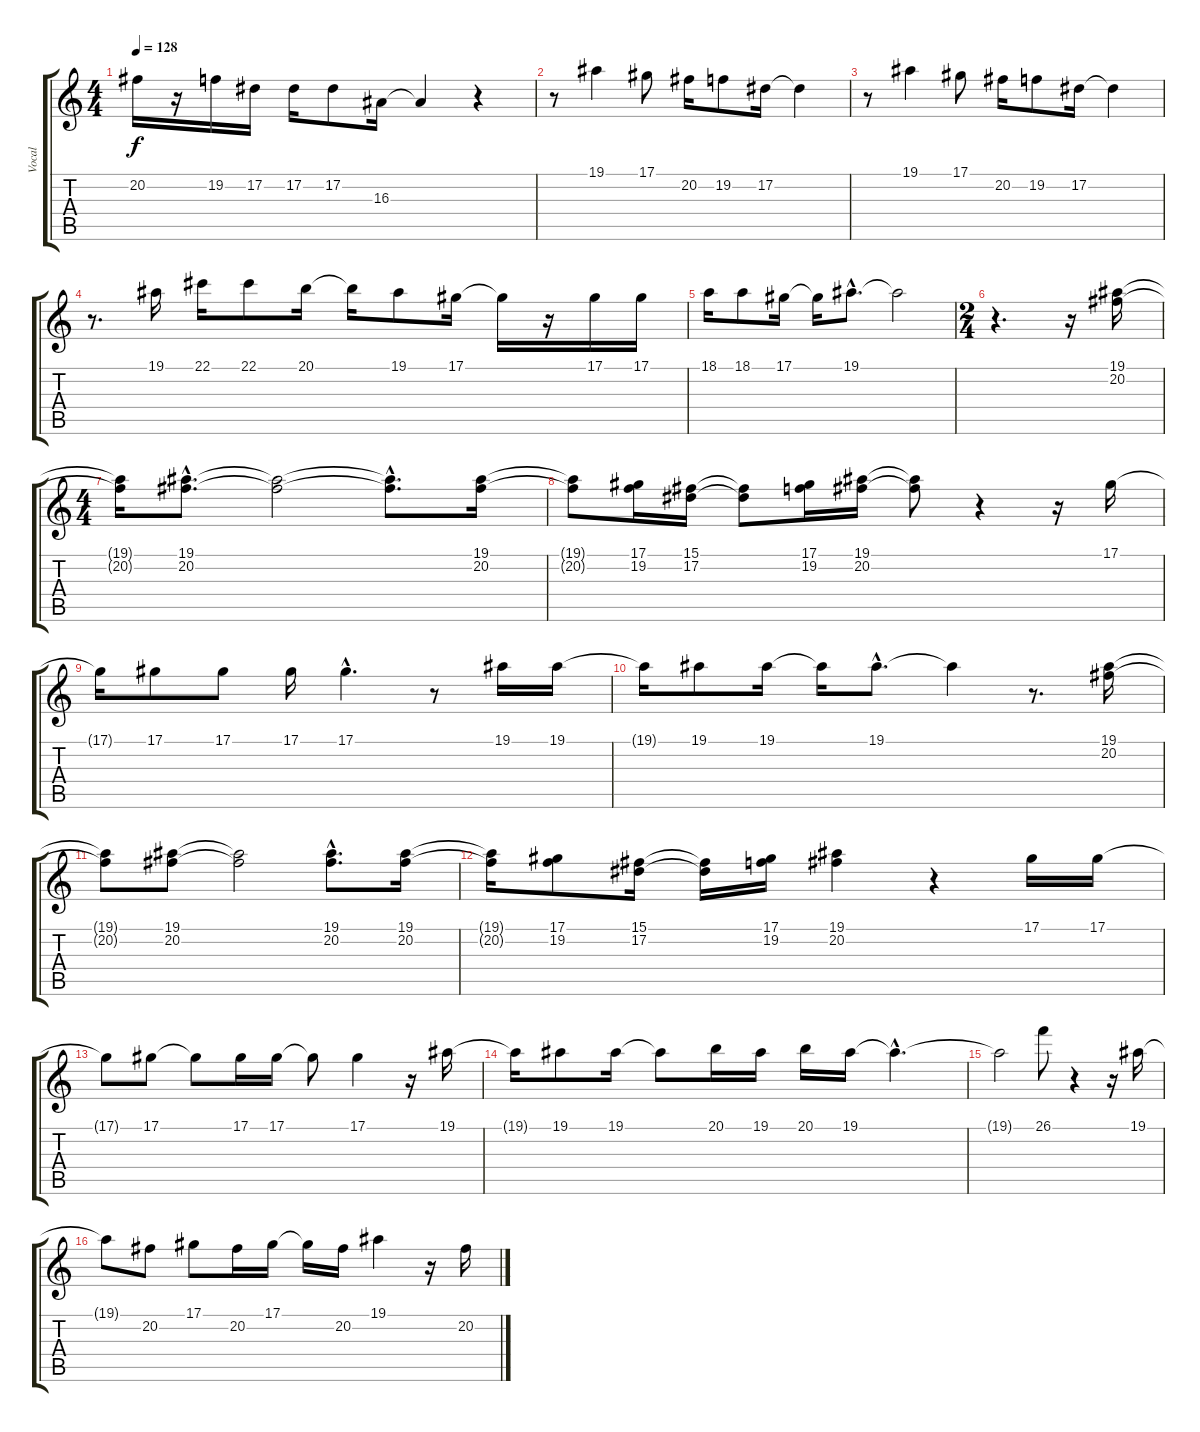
\track ("Vocal" "Vocal") {instrument flute}
\staff {score tabs}
\tuning (Eb4 Bb3 Gb3 Db3 Ab2 Eb2) {hide}
\ts (4 4)
\tempo 128
\clef g2
\ks c
20.2.16{dy f} r.16 19.2.16 17.2.16 17.2.16 17.2.8 16.3.16 16.3{t}.4 r.4 |
r.8 19.1.4 17.1.8 20.2.16 19.2.8 17.2.16 17.2{t}.4 |
r.8 19.1.4 17.1.8 20.2.16 19.2.8 17.2.16 17.2{t}.4 |
r.8{d} 19.1.16 22.1.16 22.1.8 20.1.16 20.1{t}.16 19.1.8 17.1.16 17.1{t}.16 r.16 17.1.16 17.1.16 |
18.1.16 18.1.8 17.1.16 17.1{t}.16 19.1{hac}.8{d} 19.1{t}.2 |
\ts (2 4)
r.4{d} r.16 (19.1 20.2).16 |
\ts (4 4)
(19.1{t} 20.2{t}).16 (19.1{hac} 20.2{hac}).8{d} (19.1{t} 20.2{t}).2 (19.1{hac t} 20.2{hac t}).8{d} (19.1 20.2).16 |
(19.1{t} 20.2{t}).8 (17.1 19.2).16 (15.1 17.2).16 (15.1{t} 17.2{t}).8 (17.1 19.2).16 (19.1 20.2).16 (19.1{t} 20.2{t}).8 r.4 r.16 17.1.16 |
17.1{t}.16 17.1.8 17.1.8 17.1.16 17.1{hac}.4{d} r.8 19.1.16 19.1.16 |
19.1{t}.16 19.1.8 19.1.16 19.1{t}.16 19.1{hac}.8{d} 19.1{t}.4 r.8{d} (19.1 20.2).16 |
(19.1{t} 20.2{t}).8 (19.1 20.2).8 (19.1{t} 20.2{t}).2 (19.1{hac} 20.2{hac}).8{d} (19.1 20.2).16 |
(19.1{t} 20.2{t}).16 (17.1 19.2).8 (15.1 17.2).16 (15.1{t} 17.2{t}).16 (17.1 19.2).16 (19.1 20.2).4 r.4 17.1.16 17.1.16 |
17.1{t}.8 17.1.8 17.1{t}.8 17.1.16 17.1.16 17.1{t}.8 17.1.4 r.16 19.1.16 |
19.1{t}.16 19.1.8 19.1.16 19.1{t}.8 20.1.16 19.1.16 20.1.16 19.1.16 19.1{hac t}.4{d} |
19.1{t}.2 26.1.8 r.4 r.16 19.1.16 |
19.1{t}.8 20.2.8 17.1.8 20.2.16 17.1.16 17.1{t}.16 20.2.16 19.1.4 r.16 20.2.16
